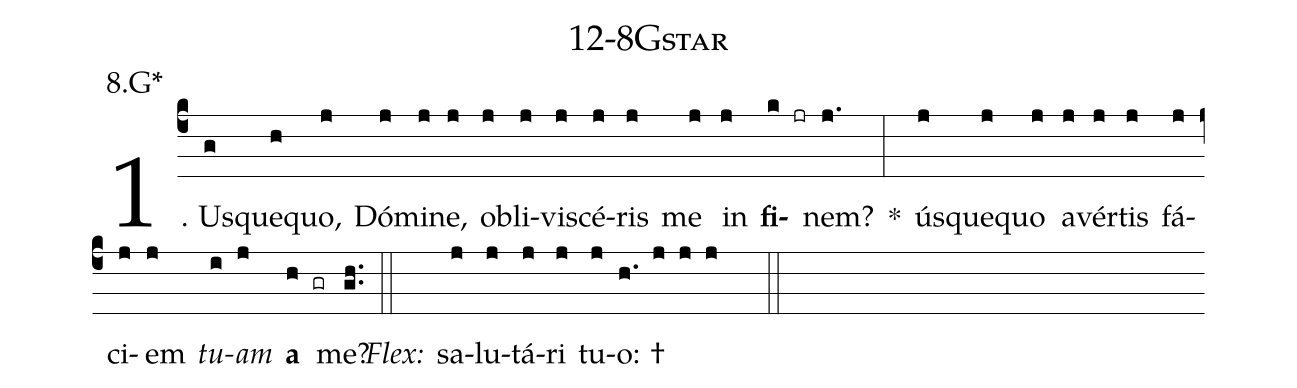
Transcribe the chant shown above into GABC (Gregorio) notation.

name: 12-8Gstar;
annotation: 8.G*;
%%
(c4)1. Us(g)que(h)quo,(j) Dó(j)mi(j)ne,(j) ob(j)li(j)vi(j)scé(j)ris(j) me(j) in(j) <b>fi</b>(k jr)nem?(j.) *(:) ús(j)que(j)quo(j) a(j)vér(j)tis(j) fá(j)ci(j)em(j) <i>tu</i>(i)<i>am</i>(j) <b>a</b>(h gr) me?(gh..) (::)
<i>Flex:</i>()  sa(j)lu(j)tá(j)ri(j) tu(j)o: †(h. j j j  ::)
